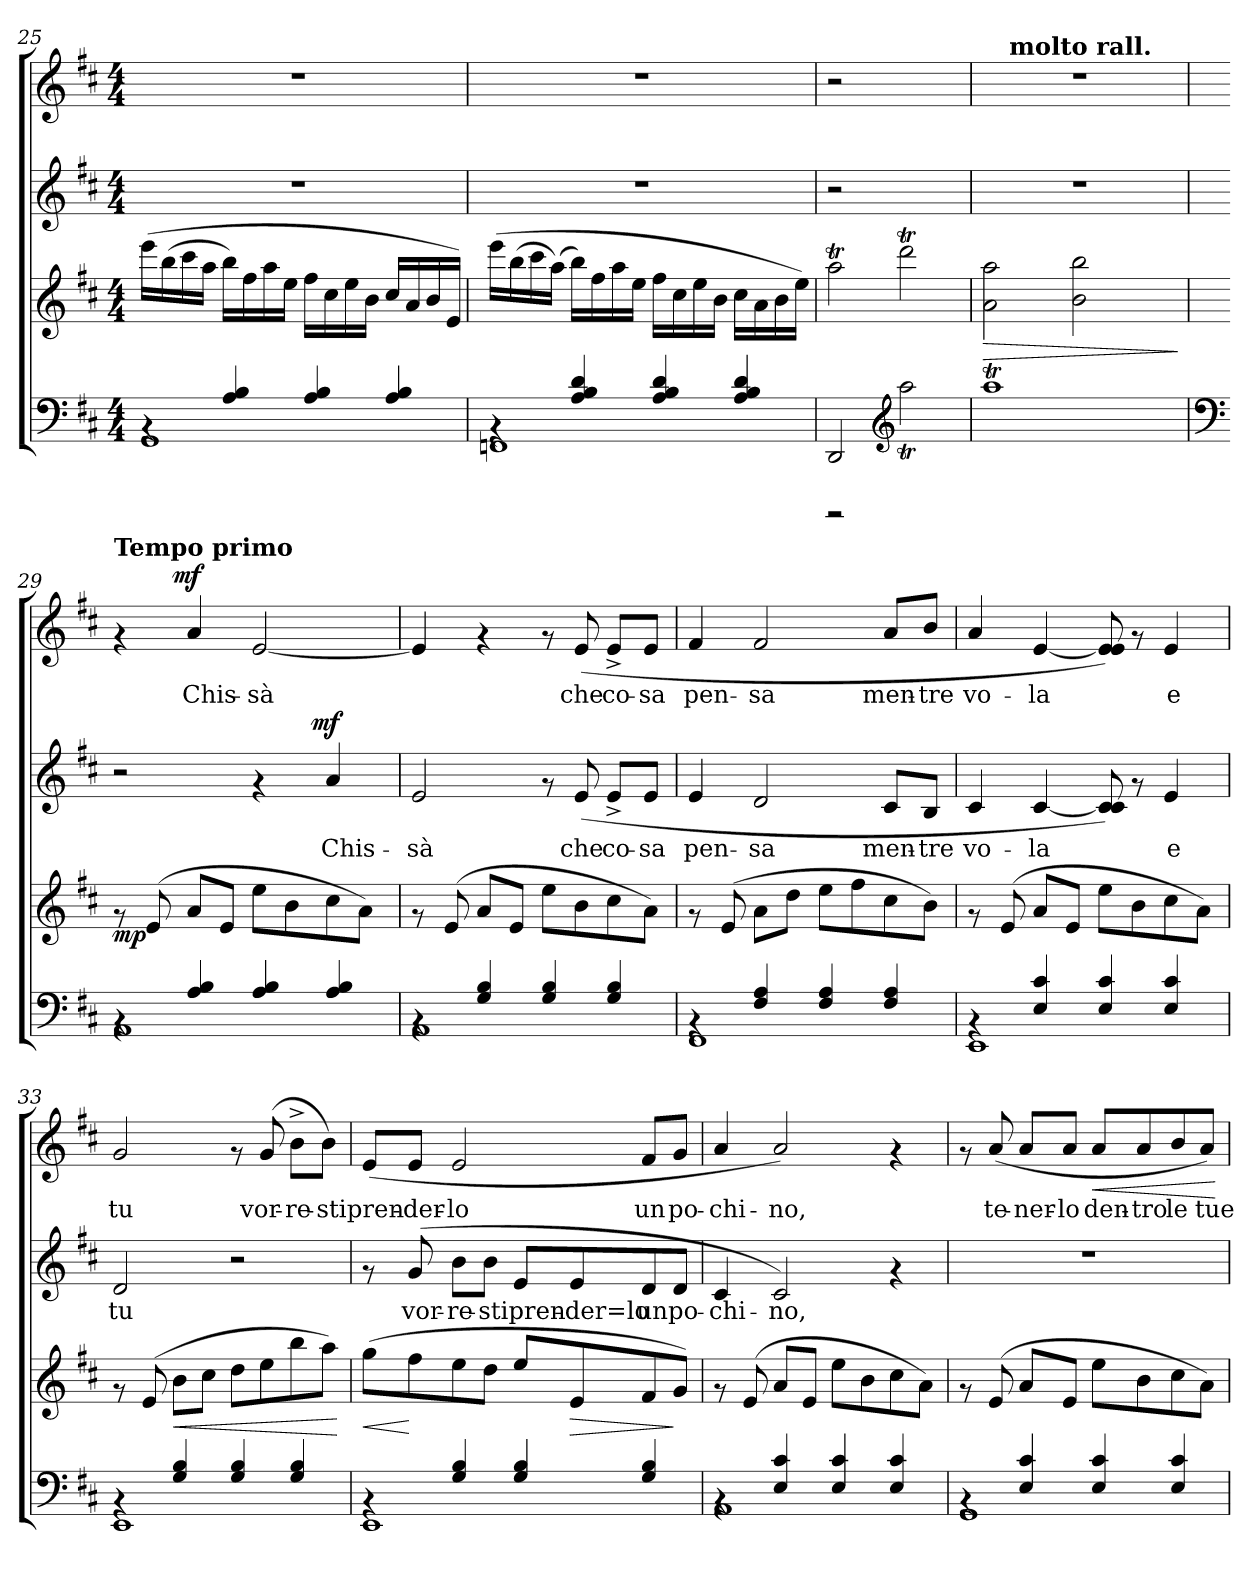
**kern	**kern	**dynam	**kern	**text	**dynam	**kern	**text	**dynam
*part4	*part3	*part3	*part2	*part2	*part2	*part1	*part1	*part1
*staff4	*staff3	*staff3	*staff2	*staff2	*staff2	*staff1	*staff1	*staff1
*clefF4	*clefG2	*	*clefG2	*	*	*clefG2	*	*
*k[f#c#]	*k[f#c#]	*	*k[f#c#]	*	*	*k[f#c#]	*	*
*D:	*D:	*	*D:	*	*	*D:	*	*
*M4/4	*M4/4	*	*M4/4	*	*	*M4/4	*	*
=25	=25	=25	=25	=25	=25	=25	=25	=25
*^	*	*	*	*	*	*	*	*
4rAA	1GG	(>16eee\LL	.	1r	.	.	1r	.	.
.	.	(<16bb\	.	.	.	.	.	.	.
.	.	16ccc#\	.	.	.	.	.	.	.
.	.	16aa\JJ	.	.	.	.	.	.	.
4A/ 4B/	.	16bb\LL)	.	.	.	.	.	.	.
.	.	16ff#\	.	.	.	.	.	.	.
.	.	16aa\	.	.	.	.	.	.	.
.	.	16ee\JJ	.	.	.	.	.	.	.
4A/ 4B/	.	16ff#\LL	.	.	.	.	.	.	.
.	.	16cc#\	.	.	.	.	.	.	.
.	.	16ee\	.	.	.	.	.	.	.
.	.	16b\JJ	.	.	.	.	.	.	.
4A/ 4B/	.	16cc#/LL	.	.	.	.	.	.	.
.	.	16a/	.	.	.	.	.	.	.
.	.	16b/	.	.	.	.	.	.	.
.	.	16e/JJ)	.	.	.	.	.	.	.
!!LO:PB:g=z
=26	=26	=26	=26	=26	=26	=26	=26	=26	=26
4rAA	1FFn	(>16eee\LL	.	1r	.	.	1r	.	.
.	.	(<16bb\	.	.	.	.	.	.	.
.	.	16ccc#\	.	.	.	.	.	.	.
.	.	(<16aa\JJ)	.	.	.	.	.	.	.
4A/ 4B/ 4d/	.	16bb\LL)	.	.	.	.	.	.	.
.	.	16ff#\	.	.	.	.	.	.	.
.	.	16aa\	.	.	.	.	.	.	.
.	.	16ee\JJ	.	.	.	.	.	.	.
4A/ 4B/ 4d/	.	16ff#\LL	.	.	.	.	.	.	.
.	.	16cc#\	.	.	.	.	.	.	.
.	.	16ee\	.	.	.	.	.	.	.
.	.	16b\JJ	.	.	.	.	.	.	.
4A/ 4B/ 4d/	.	16cc#\LL	.	.	.	.	.	.	.
.	.	16a\	.	.	.	.	.	.	.
.	.	16b\	.	.	.	.	.	.	.
.	.	16ee\JJ)	.	.	.	.	.	.	.
=27	=27	=27	=27	=27	=27	=27	=27	=27	=27
2DD	2rGGGG	2aaT\	.	2r	.	.	2r	.	.
*clefG2	*	*	*	*	*	*	*	*	*
2ryy	2aaT\	2ddd:T\	.	2ryy	.	.	2ryy	.	.
=28	=28	=28	=28	=28	=28	=28	=28	=28	=28
!	!	!	!LO:HP:b	!	!	!	!	!	!
*v	*v	*	*	*	*	*	*^	*	*
1aaT	2a\ 2aa\	>	1r	.	.	1r	16.ryy	.	.
!	!	!	!	!	!	!	!LO:TX:a:B:t=molto rall.	!	!
.	.	.	.	.	.	.	2ryy	.	.
.	2b\ 2bb\	.	.	.	.	.	.	.	.
.	.	.	.	.	.	.	4ryy	.	.
.	.	.	.	.	.	.	8ryy	.	.
.	.	.	.	.	.	.	32ryy	.	.
.	.	]	.	.	.	.	.	.	.
=29	=29	=29	=29	=29	=29	=29	=29	=29	=29
*clefF4	*	*	*	*	*	*	*	*	*
*^	*	*	*	*	*	*	*	*	*
!	!	!	!	!	!	!	!LO:TX:a:B:t=Tempo primo	!	!	!
!	!	!	!LO:DY:b	!	!	!	!	!	!	!
*	*	*	*	*^	*	*	*	*	*	*
4rAA	1AA	8rf	mp	2r	2ryy	.	.	4rf	8..ryy	.	.
.	.	(>8e/	.	.	.	.	.	.	.	.	.
!	!	!	!	!	!	!	!	!	!	!	!LO:DY:a
.	.	.	.	.	.	.	.	.	2ryy	.	mf
!	!	!	!	!	!	!	!	!	!	!LO:LY:b	!
4A/ 4B/	.	8a/L	.	.	.	.	.	4a/	.	Chis-	.
.	.	8e/J	.	.	.	.	.	.	.	.	.
!	!	!	!	!	!	!	!	!	!	!LO:LY:b	!
4A/ 4B/	.	8ee\L	.	4rf	8..ryy	.	.	[>2e/	.	-sà	.
.	.	8b\	.	.	.	.	.	.	.	.	.
!	!	!	!	!	!	!	!LO:DY:a	!	!	!	!
.	.	.	.	.	4ryy	.	mf	.	4ryy	.	.
!	!	!	!	!	!	!LO:LY:b	!	!	!	!	!
4A/ 4B/	.	8cc#\	.	4a/	.	Chis-	.	.	.	.	.
.	.	8a\J)	.	.	.	.	.	.	.	.	.
.	.	.	.	.	32ryy	.	.	.	32ryy	.	.
!!LO:PB:g=z
=30	=30	=30	=30	=30	=30	=30	=30	=30	=30	=30	=30
!	!	!	!	!	!	!LO:LY:b	!	!	!	!	!
*	*	*	*	*v	*v	*	*	*	*	*	*
*	*	*	*	*	*	*	*v	*v	*	*
4rAA	1AA	8rf	.	2e/	-sà	.	4e/]	.	.
.	.	(>8e/	.	.	.	.	.	.	.
4G/ 4B/	.	8a/L	.	.	.	.	4rf	.	.
.	.	8e/J	.	.	.	.	.	.	.
4G/ 4B/	.	8ee\L	.	8rf	.	.	8rf	.	.
!	!	!	!	!	!LO:LY:b	!	!	!LO:LY:b	!
.	.	8b\	.	(8e/	che	.	(8e/	che	.
!	!	!	!	!	!LO:LY:b	!	!	!LO:LY:b	!
4G/ 4B/	.	8cc#\	.	8e^</L	co-	.	8e^</L	co-	.
!	!	!	!	!	!LO:LY:b	!	!	!LO:LY:b	!
.	.	8a\J)	.	8e/J	-sa	.	8e/J	-sa	.
=31	=31	=31	=31	=31	=31	=31	=31	=31	=31
!	!	!	!	!	!LO:LY:b	!	!	!LO:LY:b	!
4rAA	1FF#	8rf	.	4e/	pen-	.	4f#/	pen-	.
.	.	(8e/	.	.	.	.	.	.	.
!	!	!	!	!	!LO:LY:b	!	!	!LO:LY:b	!
4F#/ 4A/	.	8a\L	.	2d/	-sa	.	2f#/	-sa	.
.	.	8dd\J	.	.	.	.	.	.	.
4F#/ 4A/	.	8ee\L	.	.	.	.	.	.	.
.	.	8ff#\	.	.	.	.	.	.	.
!	!	!	!	!	!LO:LY:b	!	!	!LO:LY:b	!
4F#/ 4A/	.	8cc#\	.	8c#/L	men-	.	8a/L	men-	.
!	!	!	!	!	!LO:LY:b	!	!	!LO:LY:b	!
.	.	8b\J)	.	8B/J	-tre	.	8b/J	-tre	.
=32	=32	=32	=32	=32	=32	=32	=32	=32	=32
!	!	!	!	!	!LO:LY:b	!	!	!LO:LY:b	!
4rAA	1EE	8rf	.	4c#/	vo-	.	4a/	vo-	.
.	.	(>8e/	.	.	.	.	.	.	.
!	!	!	!	!	!LO:LY:b	!	!	!LO:LY:b	!
4E/ 4c#/	.	8a/L	.	[<4c#/	-la	.	[<4e/	-la	.
.	.	8e/J	.	.	.	.	.	.	.
4E/ 4c#/	.	8ee\L	.	8c#/] 8c#/)	.	.	8e/] 8e/)	.	.
.	.	8b\	.	8rf	.	.	8rf	.	.
!	!	!	!	!	!LO:LY:b	!	!	!LO:LY:b	!
4E/ 4c#/	.	8cc#\	.	4e/	e	.	4e/	e	.
.	.	8a\J)	.	.	.	.	.	.	.
=33	=33	=33	=33	=33	=33	=33	=33	=33	=33
!	!	!	!	!	!LO:LY:b	!	!	!LO:LY:b	!
4rAA	1EE	8rf	.	2d/	tu	.	2g/	tu	.
.	.	(8e/	.	.	.	.	.	.	.
!	!	!	!LO:HP:b	!	!	!	!	!	!
4G/ 4B/	.	8b\L	<	.	.	.	.	.	.
.	.	8cc#\J	.	.	.	.	.	.	.
4G/ 4B/	.	8dd\L	.	2r	.	.	8rf	.	.
!	!	!	!	!	!	!	!	!LO:LY:b	!
.	.	8ee\	.	.	.	.	(8g/	vor-	.
!	!	!	!	!	!	!	!	!LO:LY:b	!
4G/ 4B/	.	8bb\	.	.	.	.	8b^>\L	-re-	.
!	!	!	!	!	!	!	!	!LO:LY:b	!
.	.	8aa\J)	.	.	.	.	8b\J)	-sti	.
*v	*v	*	*	*	*	*	*	*	*
.	.	[	.	.	.	.	.	.
!!LO:LB:g=z
=34	=34	=34	=34	=34	=34	=34	=34	=34
*^	*	*	*	*	*	*	*	*
!	!	!	!LO:HP:b	!	!	!	!	!LO:LY:b	!
4rAA	1EE	(>8gg\L	<	8rf	.	.	(>8e/L	pren-	.
!	!	!	!	!	!LO:LY:b	!	!	!LO:LY:b	!
.	.	8ff#\	[	(8g/	vor-	.	8e/J	-der-	.
!	!	!	!	!	!LO:LY:b	!	!	!LO:LY:b	!
4G/ 4B/	.	8ee\	.	8b\L	-re-	.	2e/	-lo	.
!	!	!	!	!	!LO:LY:b	!	!	!	!
.	.	8dd\J	.	8b\J	-sti	.	.	.	.
!	!	!	!	!	!LO:LY:b	!	!	!	!
4G/ 4B/	.	8ee/L	.	8e/L	pren-	.	.	.	.
!	!	!	!LO:HP:b	!	!LO:LY:b	!	!	!	!
.	.	8e/	>	8e/	-der=lo	.	.	.	.
!	!	!	!	!	!LO:LY:b	!	!	!LO:LY:b	!
4G/ 4B/	.	8f#/	.	8d/	un	.	8f#/L	un	.
!	!	!	!	!	!LO:LY:b	!	!	!LO:LY:b	!
.	.	8g/J)	]	8d/J	po-	.	8g/J	po-	.
=35	=35	=35	=35	=35	=35	=35	=35	=35	=35
!	!	!	!	!	!LO:LY:b	!	!	!LO:LY:b	!
4rAA	1AA	8rf	.	4c#/	-chi-	.	4a/	-chi-	.
.	.	(>8e/	.	.	.	.	.	.	.
!	!	!	!	!	!LO:LY:b	!	!	!LO:LY:b	!
4E/ 4c#/	.	8a/L	.	2c#/)	-no,	.	2a/)	-no,	.
.	.	8e/J	.	.	.	.	.	.	.
4E/ 4c#/	.	8ee\L	.	.	.	.	.	.	.
.	.	8b\	.	.	.	.	.	.	.
4E/ 4c#/	.	8cc#\	.	4rf	.	.	4rf	.	.
.	.	8a\J)	.	.	.	.	.	.	.
=36	=36	=36	=36	=36	=36	=36	=36	=36	=36
4rAA	1GG	8rf	.	1r	.	.	8rf	.	.
!	!	!	!	!	!	!	!	!LO:LY:b	!
.	.	(>8e/	.	.	.	.	(8a/	te-	.
!	!	!	!	!	!	!	!	!LO:LY:b	!
4E/ 4c#/	.	8a/L	.	.	.	.	8a/L	-ner-	.
!	!	!	!	!	!	!	!	!LO:LY:b	!
.	.	8e/J	.	.	.	.	8a/J	-lo	.
!	!	!	!	!	!	!	!	!LO:LY:b	!LO:HP:b
4E/ 4c#/	.	8ee\L	.	.	.	.	8a/L	den-	<
!	!	!	!	!	!	!	!	!LO:LY:b	!
.	.	8b\	.	.	.	.	8a/	-tro	.
!	!	!	!	!	!	!	!	!LO:LY:b	!
4E/ 4c#/	.	8cc#\	.	.	.	.	8b/	le	.
!	!	!	!	!	!	!	!	!LO:LY:b	!
.	.	8a\J)	.	.	.	.	8a/J)	tue	.
*v	*v	*	*	*	*	*	*	*	*
.	.	.	.	.	.	.	.	[
=	=	=	=	=	=	=	=	=
*-	*-	*-	*-	*-	*-	*-	*-	*-
